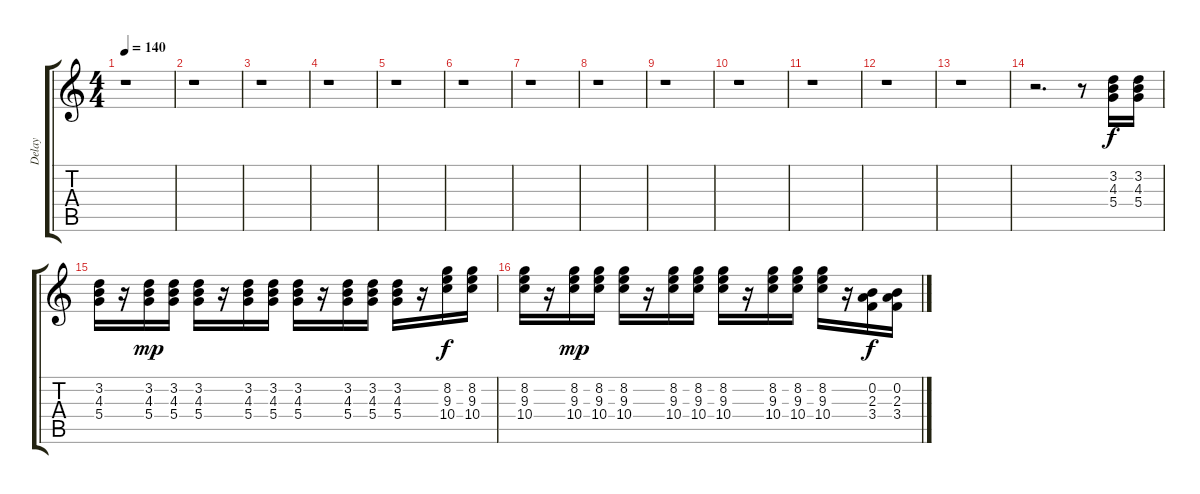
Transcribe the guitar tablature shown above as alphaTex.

\track ("Delay" "Delay") {instrument acousticguitarsteel}
\staff {score tabs}
\tuning (E4 B3 G3 D3 A2 E2) {hide}
\ts (4 4)
\tempo 140
\clef g2
\ks c
r.1{dy f} |
r.1 |
r.1 |
r.1 |
r.1 |
r.1 |
r.1 |
r.1 |
r.1 |
r.1 |
r.1 |
r.1 |
r.1 |
r.2{d} r.8 (3.2 4.3 5.4).16 (3.2 4.3 5.4).16 |
(3.2 4.3 5.4).16 r.16 (3.2 4.3 5.4).16{dy mp} (3.2 4.3 5.4).16 (3.2 4.3 5.4).16 r.16 (3.2 4.3 5.4).16 (3.2 4.3 5.4).16 (3.2 4.3 5.4).16 r.16 (3.2 4.3 5.4).16 (3.2 4.3 5.4).16 (3.2 4.3 5.4).16 r.16 (8.2 9.3 10.4).16{dy f} (8.2 9.3 10.4).16 |
(8.2 9.3 10.4).16 r.16 (8.2 9.3 10.4).16{dy mp} (8.2 9.3 10.4).16 (8.2 9.3 10.4).16 r.16 (8.2 9.3 10.4).16 (8.2 9.3 10.4).16 (8.2 9.3 10.4).16 r.16 (8.2 9.3 10.4).16 (8.2 9.3 10.4).16 (8.2 9.3 10.4).16 r.16 (0.2 2.3 3.4).16{dy f} (0.2 2.3 3.4).16
